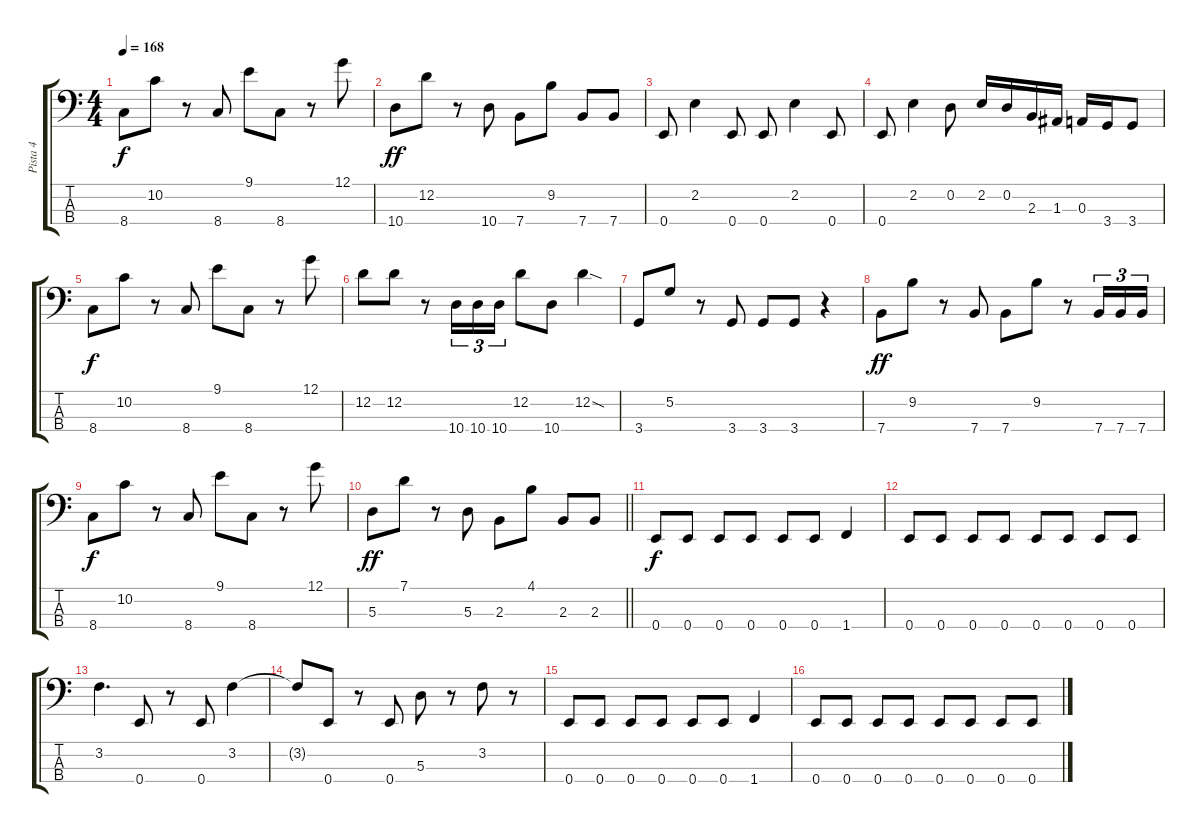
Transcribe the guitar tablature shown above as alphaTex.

\track ("Pista 4" "Pista 4") {instrument electricbassfinger}
\staff {score tabs}
\tuning (G2 D2 A1 E1) {hide}
\ts (4 4)
\tempo 168
\clef f4
\ks c
8.4.8{dy f} 10.2.8 r.8 8.4.8 9.1.8 8.4.8 r.8 12.1.8 |
10.4.8{dy ff} 12.2.8 r.8 10.4.8 7.4.8 9.2.8 7.4.8 7.4.8 |
0.4.8 2.2.4 0.4.8 0.4.8 2.2.4 0.4.8 |
0.4.8 2.2.4 0.2.8 2.2.16 0.2.16 2.3.16 1.3.16 0.3.16 3.4.16 3.4.8 |
8.4.8{dy f} 10.2.8 r.8 8.4.8 9.1.8 8.4.8 r.8 12.1.8 |
12.2.8 12.2.8 r.8 10.4.16{tu (3 2)} 10.4.16{tu (3 2)} 10.4.16{tu (3 2)} 12.2.8 10.4.8 12.2{sod}.4 |
3.4.8 5.2.8 r.8 3.4.8 3.4.8 3.4.8 r.4 |
7.4.8{dy ff} 9.2.8 r.8 7.4.8 7.4.8 9.2.8 r.8 7.4.16{tu (3 2)} 7.4.16{tu (3 2)} 7.4.16{tu (3 2)} |
8.4.8{dy f} 10.2.8 r.8 8.4.8 9.1.8 8.4.8 r.8 12.1.8 |
\barLineRight lightlight
5.3.8{dy ff} 7.1.8 r.8 5.3.8 2.3.8 4.1.8 2.3.8 2.3.8 |
0.4.8{dy f} 0.4.8 0.4.8 0.4.8 0.4.8 0.4.8 1.4.4 |
0.4.8 0.4.8 0.4.8 0.4.8 0.4.8 0.4.8 0.4.8 0.4.8 |
3.2.4{d} 0.4.8 r.8 0.4.8 3.2.4 |
3.2{t}.8 0.4.8 r.8 0.4.8 5.3.8 r.8 3.2.8 r.8 |
0.4.8 0.4.8 0.4.8 0.4.8 0.4.8 0.4.8 1.4.4 |
0.4.8 0.4.8 0.4.8 0.4.8 0.4.8 0.4.8 0.4.8 0.4.8
